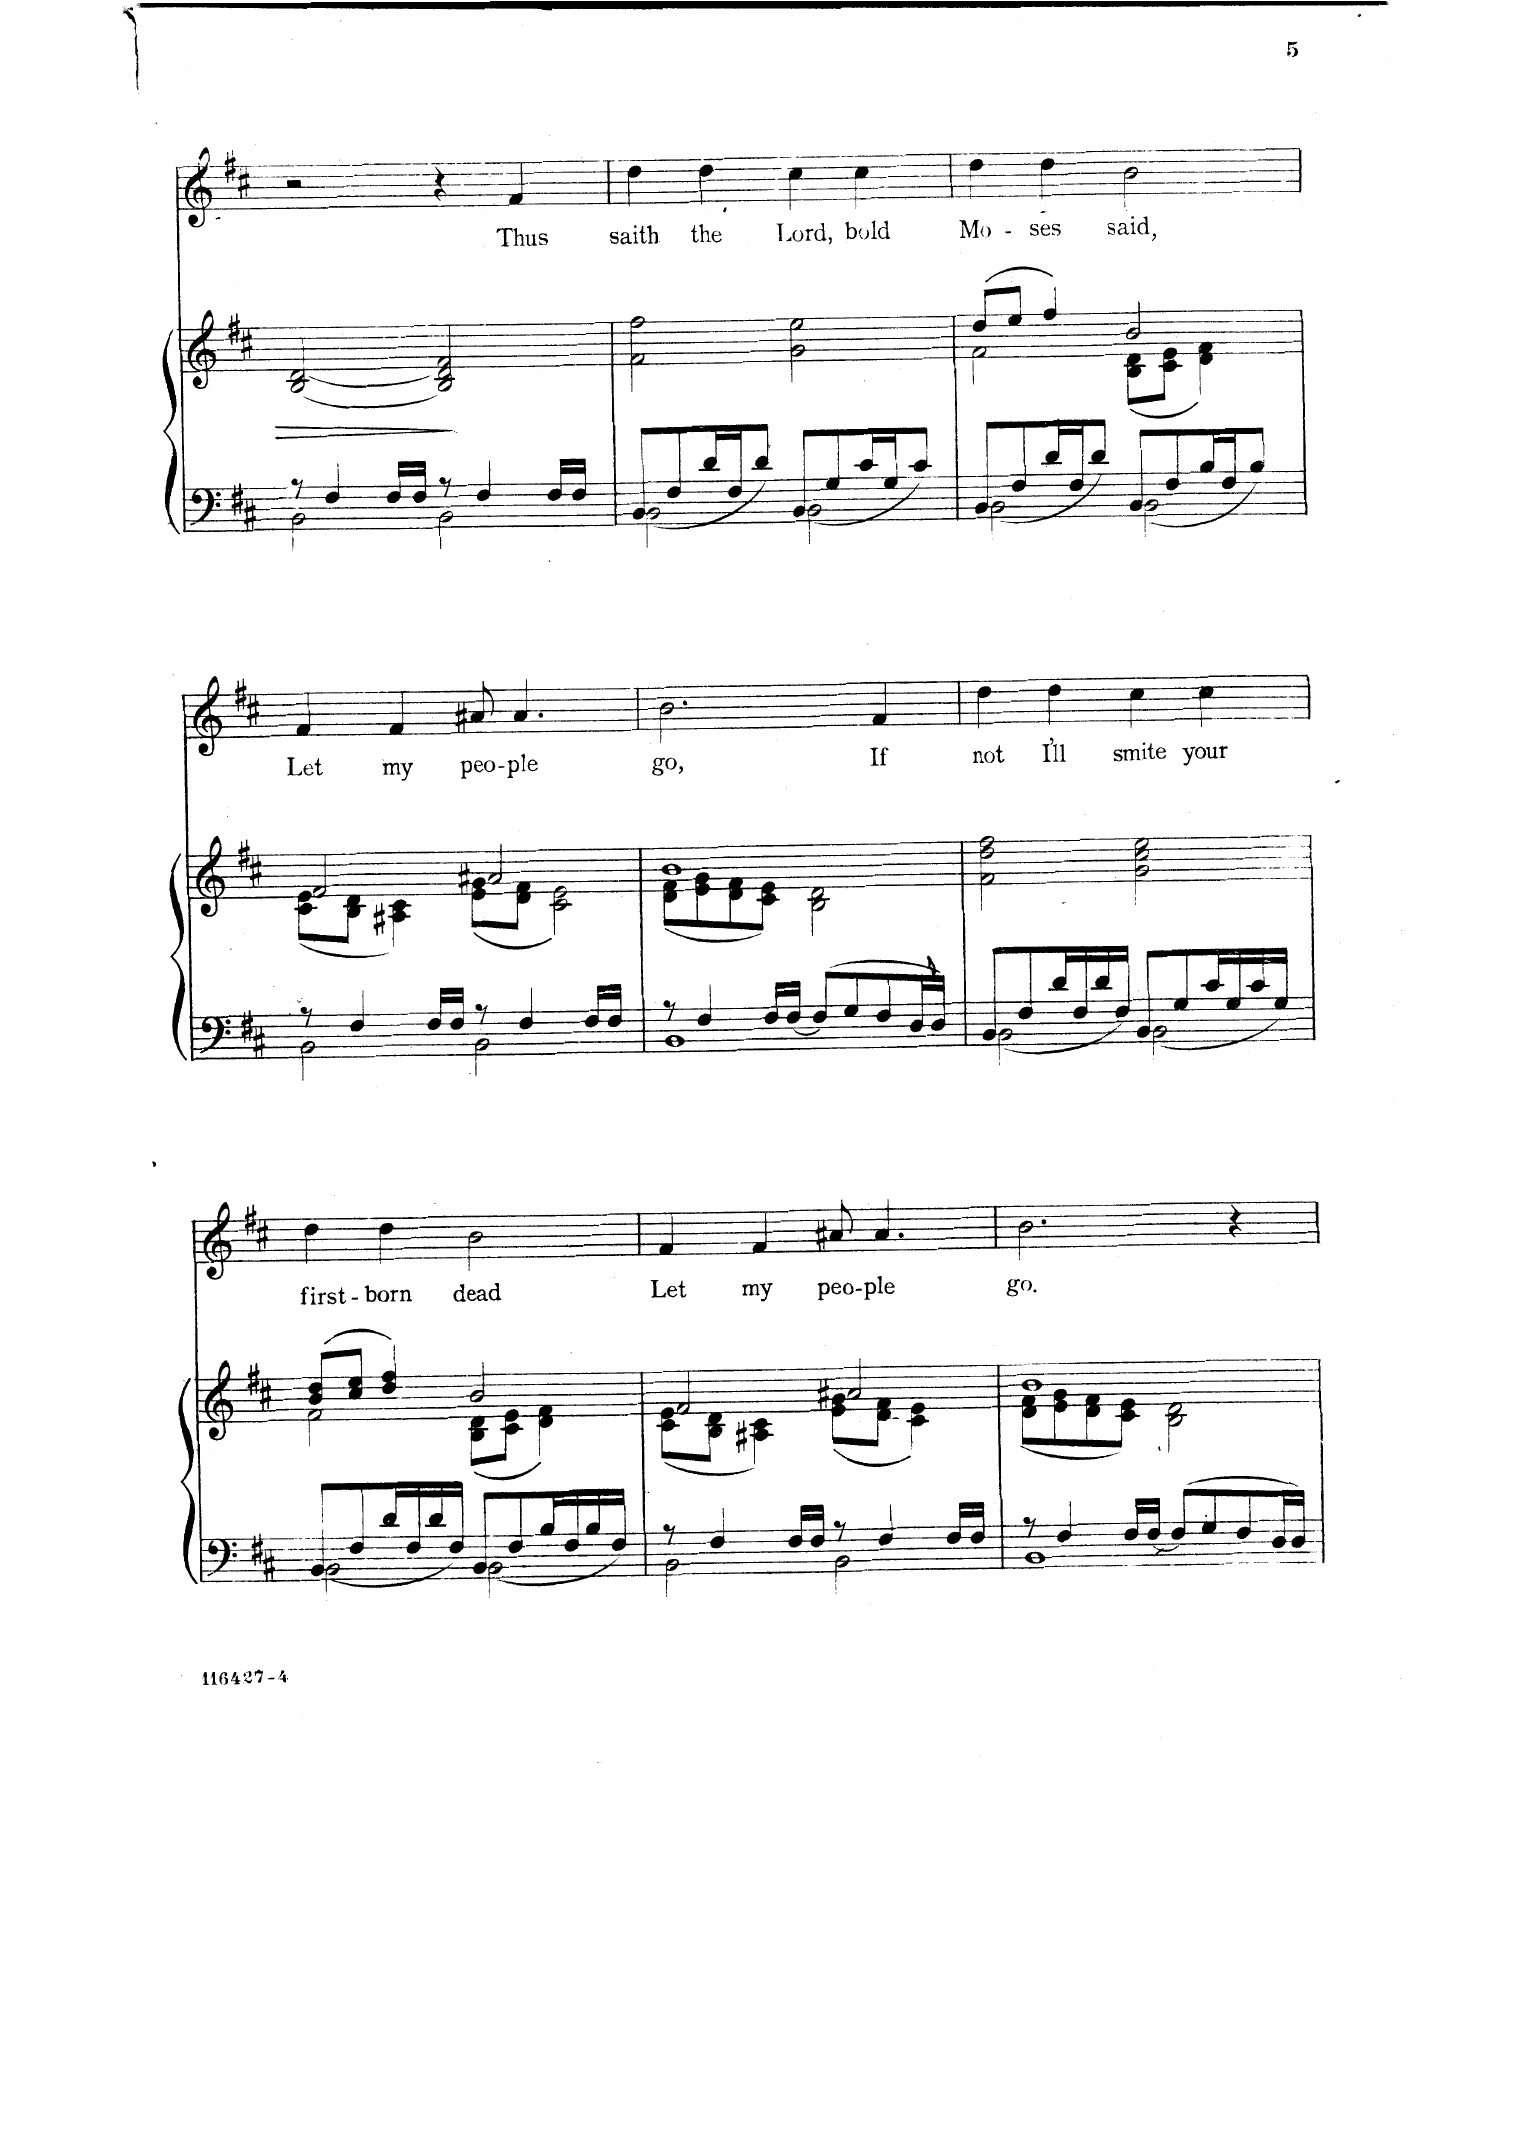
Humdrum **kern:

**kern	**kern	**kern	**text
*part2	*part2	*part1	*part1
*staff3	*staff2	*staff1	*staff1
*I"Piano	*	*I"Voice	*
*I'Pno	*	*	*
*clefF4	*clefG2	*clefG2	*
*k[f#c#]	*k[f#c#]	*k[f#c#]	*
*M4/4	*M4/4	*M4/4	*
=24	=24	=24	=24
*^	*	*	*
8r	2BB\	[2B/ [<2d/	2r	.
4F#/	.	.	.	.
16F#/LL	.	.	.	.
16F#/JJ	.	.	.	.
8r	2BB\	2B/] 2d/] 2f#/	4r	.
4F#/	.	.	.	.
.	.	.	4f#/	Thus
16F#/LL	.	.	.	.
16F#/JJ	.	.	.	.
=25	=25	=25	=25	=25
8BB/L	2BB\	2f#\ 2ff#\	4dd\	saith
8F#/	.	.	.	.
16d/L	.	.	4dd\	the
16F#/J	.	.	.	.
8d/J	.	.	.	.
8BB/L	2BB\	2g\ 2ee\	4cc#\	Lord,
8G/	.	.	.	.
16c#/L	.	.	4cc#\	bold
16G/J	.	.	.	.
8c#/J	.	.	.	.
=26	=26	=26	=26	=26
*	*	*^	*	*
8BB/L	2BB\	(8dd/L	2f#\	4dd\	Mo-
8F#/	.	8ee/J	.	.	.
16d/L	.	4ff#/)	.	4dd\	-ses
16F#/J	.	.	.	.	.
8d/J	.	.	.	.	.
8BB/L	2BB\	2b/	(8B\ 8d\L	2b\	said,
8F#/	.	.	8c#\ 8e\J	.	.
16B/L	.	.	4d\ 4f#\)	.	.
16F#/J	.	.	.	.	.
8B/J	.	.	.	.	.
=27	=27	=27	=27	=27	=27
8r	2BB\	2f#/	(8c#\ 8e\L	4f#/	Let
4F#/	.	.	8B\ 8d\J	.	.
.	.	.	4A#X\ 4c#\)	4f#/	my
16F#/LL	.	.	.	.	.
16F#/JJ	.	.	.	.	.
8r	2BB\	2a#X/	(8e\ 8g\L	8a#X/	peo-
4F#/	.	.	8d\ 8f#\J	4.a#/	-ple
.	.	.	4c#\ 4e\)	.	.
16F#/LL	.	.	.	.	.
16F#/JJ	.	.	.	.	.
=28	=28	=28	=28	=28	=28
8r	1BB	1b	(8d\ 8f#\L	2.b\	go,
4F#/	.	.	8e\ 8g\	.	.
.	.	.	8d\ 8f#\	.	.
16F#/LL	.	.	8c#\ 8e\J)	.	.
[16F#/JJ	.	.	.	.	.
8F#/L]	.	.	2B\ 2d\	.	.
8G/	.	.	.	.	.
8F#/	.	.	.	4f#/	If
16D/L	.	.	.	.	.
16D/JJ	.	.	.	.	.
*	*	*v	*v	*	*
=29	=29	=29	=29	=29
8BB/L	2BB\	2f#\ 2dd\ 2ff#\	4dd\	not
8F#/	.	.	.	.
16d/L	.	.	4dd\	I'll
16F#/	.	.	.	.
16d/	.	.	.	.
16F#/JJ	.	.	.	.
8BB/L	2BB\	2g\ 2cc#\ 2ee\	4cc#\	smite
8G/	.	.	.	.
16c#/L	.	.	4cc#\	your
16G/	.	.	.	.
16c#/	.	.	.	.
16G/JJ	.	.	.	.
=30	=30	=30	=30	=30
*	*	*^	*	*
8BB/L	2BB\	(8b/ 8dd/L	2f#\	4dd\	first-
8F#/	.	8cc#/ 8ee/J	.	.	.
16d/L	.	4dd/ 4ff#/)	.	4dd\	-born
16F#/	.	.	.	.	.
16d/	.	.	.	.	.
16F#/JJ	.	.	.	.	.
8BB/L	2BB\	2b/	(8B\ 8d\L	2b\	dead,
8F#/	.	.	8c#\ 8e\J	.	.
16B/L	.	.	4d\ 4f#\)	.	.
16F#/	.	.	.	.	.
16B/	.	.	.	.	.
16F#/JJ	.	.	.	.	.
=31	=31	=31	=31	=31	=31
8r	2BB\	2f#/	(8c#\ 8e\L	4f#/	Let
4F#/	.	.	8B\ 8d\J	.	.
.	.	.	4A#X\ 4c#\)	4f#/	my
16F#/LL	.	.	.	.	.
16F#/JJ	.	.	.	.	.
8r	2BB\	2a#X/	(8e\ 8g\L	8a#X/	peo-
4F#/	.	.	8d\ 8f#\J	4.a#/	-ple
.	.	.	4c#\ 4e\)	.	.
16F#/LL	.	.	.	.	.
16F#/JJ	.	.	.	.	.
=32	=32	=32	=32	=32	=32
8r	1BB	1b	(8d\ 8f#\L	2.b\	go.
4F#/	.	.	8e\ 8g\	.	.
.	.	.	8d\ 8f#\	.	.
16F#/LL	.	.	8c#\ 8e\J)	.	.
[<16F#/JJ	.	.	.	.	.
8F#/L]	.	.	2B\ 2d\	.	.
8G/	.	.	.	.	.
8F#/	.	.	.	4r	.
16D/L	.	.	.	.	.
16D/JJ	.	.	.	.	.
*v	*v	*	*	*	*
*	*v	*v	*	*
=	=	=	=
*-	*-	*-	*-
